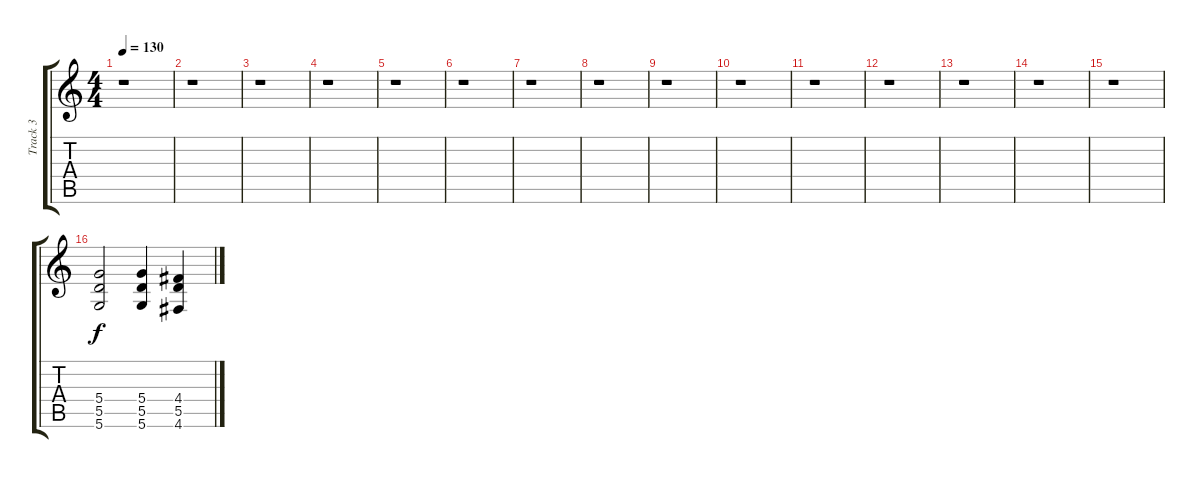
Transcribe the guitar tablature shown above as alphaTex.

\track ("Track 3" "Track 3") {instrument distortionguitar}
\staff {score tabs}
\tuning (E4 B3 G3 D3 A2 D2) {hide}
\ts (4 4)
\tempo 130
\clef g2
\ks c
r.1{dy f} |
r.1 |
r.1 |
r.1 |
r.1 |
r.1 |
r.1 |
r.1 |
r.1 |
r.1 |
r.1 |
r.1 |
r.1 |
r.1 |
r.1 |
(5.4 5.5 5.6).2 (5.4 5.5 5.6).4 (4.4 5.5 4.6).4
